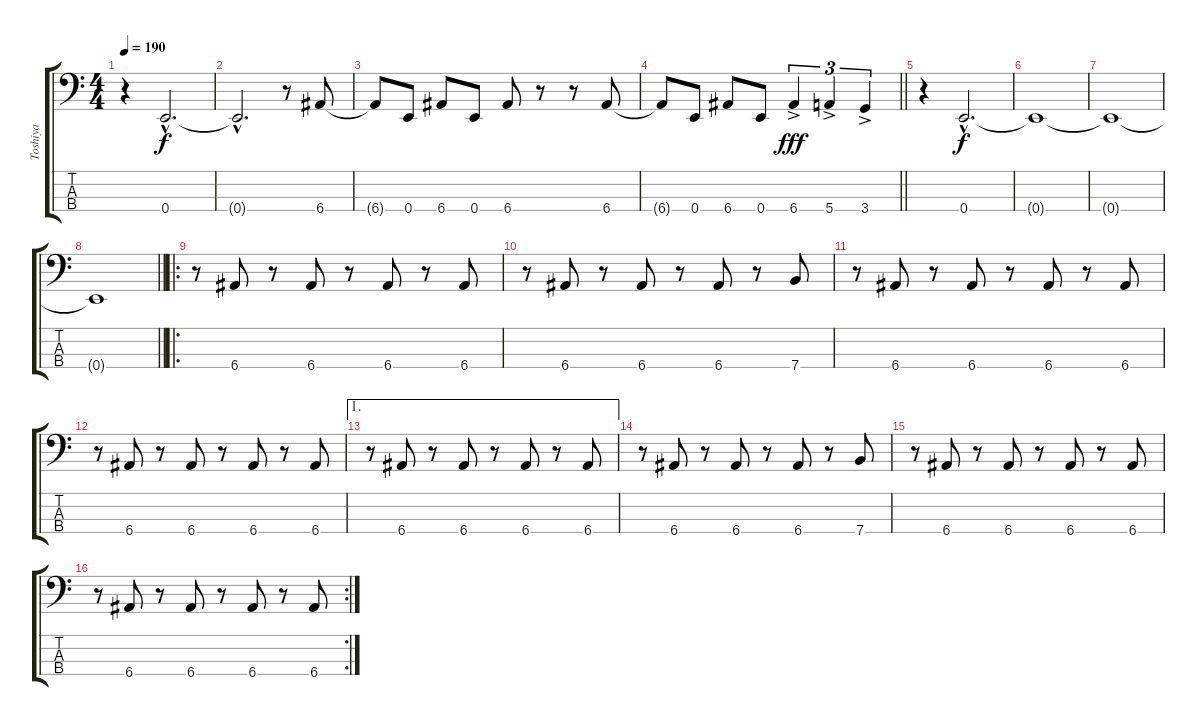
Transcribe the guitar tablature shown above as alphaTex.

\track ("Toshiya" "Toshiya") {instrument electricbasspick}
\staff {score tabs}
\tuning (G2 D2 A1 E1) {hide}
\ts (4 4)
\tempo 190
\clef f4
\ks c
r.4{dy fff} 0.4{hac}.2{d dy f} |
0.4{hac t}.2{d} r.8 6.4.8 |
6.4{t}.8 0.4.8 6.4.8 0.4.8 6.4.8 r.8 r.8 6.4.8 |
\barLineRight lightlight
6.4{t}.8 0.4.8 6.4.8 0.4.8 6.4{ac}.4{tu (3 2) dy fff} 5.4{ac}.4{tu (3 2)} 3.4{ac}.4{tu (3 2)} |
r.4 0.4{hac}.2{d dy f} |
0.4{t}.1 |
0.4{t}.1 |
\barLineRight lightlight
0.4{t}.1 |
\ro
r.8 6.4.8 r.8 6.4.8 r.8 6.4.8 r.8 6.4.8 |
r.8 6.4.8 r.8 6.4.8 r.8 6.4.8 r.8 7.4.8 |
r.8 6.4.8 r.8 6.4.8 r.8 6.4.8 r.8 6.4.8 |
r.8 6.4.8 r.8 6.4.8 r.8 6.4.8 r.8 6.4.8 |
\ae 1
r.8 6.4.8 r.8 6.4.8 r.8 6.4.8 r.8 6.4.8 |
r.8 6.4.8 r.8 6.4.8 r.8 6.4.8 r.8 7.4.8 |
r.8 6.4.8 r.8 6.4.8 r.8 6.4.8 r.8 6.4.8 |
\rc 2
r.8 6.4.8 r.8 6.4.8 r.8 6.4.8 r.8 6.4.8
